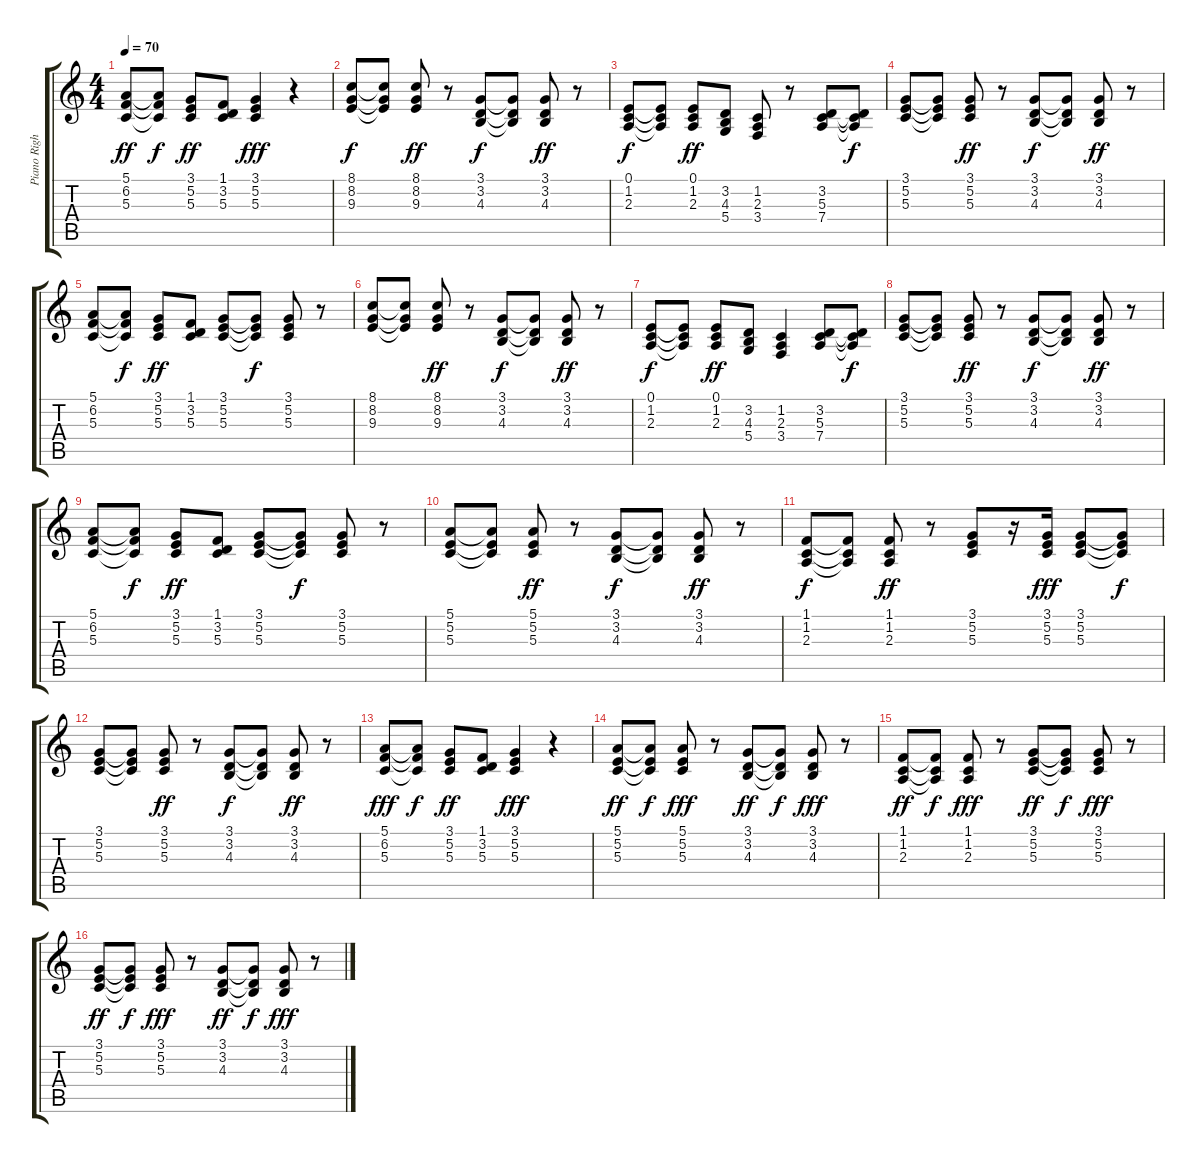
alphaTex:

\track ("Piano Right (Paul)" "Piano Righ") {instrument brightacousticpiano}
\staff {score tabs}
\tuning (E4 B3 G3 D3 A2 E2) {hide}
\ts (4 4)
\tempo 70
\clef g2
\ks c
(5.1 6.2 5.3).8{dy ff} (5.1{t} 6.2{t} 5.3{t}).8{dy f} (3.1 5.2 5.3).8{dy ff} (1.1 3.2 5.3).8 (3.1 5.2 5.3).4{dy fff} r.4 |
(8.1 8.2 9.3).8{dy f} (8.1{t} 8.2{t} 9.3{t}).8 (8.1 8.2 9.3).8{dy ff} r.8 (3.1 3.2 4.3).8{dy f} (3.1{t} 3.2{t} 4.3{t}).8 (3.1 3.2 4.3).8{dy ff} r.8 |
(0.1 1.2 2.3).8{dy f} (0.1{t} 1.2{t} 2.3{t}).8 (0.1 1.2 2.3).8{dy ff} (3.2 4.3 5.4).8 (1.2 2.3 3.4).8 r.8 (3.2 5.3 7.4).8 (3.2{t} 5.3{t} 7.4{t}).8{dy f} |
(3.1 5.2 5.3).8 (3.1{t} 5.2{t} 5.3{t}).8 (3.1 5.2 5.3).8{dy ff} r.8 (3.1 3.2 4.3).8{dy f} (3.1{t} 3.2{t} 4.3{t}).8 (3.1 3.2 4.3).8{dy ff} r.8 |
(5.1 6.2 5.3).8 (5.1{t} 6.2{t} 5.3{t}).8{dy f} (3.1 5.2 5.3).8{dy ff} (1.1 3.2 5.3).8 (3.1 5.2 5.3).8 (3.1{t} 5.2{t} 5.3{t}).8{dy f} (3.1 5.2 5.3).8 r.8 |
(8.1 8.2 9.3).8 (8.1{t} 8.2{t} 9.3{t}).8 (8.1 8.2 9.3).8{dy ff} r.8 (3.1 3.2 4.3).8{dy f} (3.1{t} 3.2{t} 4.3{t}).8 (3.1 3.2 4.3).8{dy ff} r.8 |
(0.1 1.2 2.3).8{dy f} (0.1{t} 1.2{t} 2.3{t}).8 (0.1 1.2 2.3).8{dy ff} (3.2 4.3 5.4).8 (1.2 2.3 3.4).4 (3.2 5.3 7.4).8 (3.2{t} 5.3{t} 7.4{t}).8{dy f} |
(3.1 5.2 5.3).8 (3.1{t} 5.2{t} 5.3{t}).8 (3.1 5.2 5.3).8{dy ff} r.8 (3.1 3.2 4.3).8{dy f} (3.1{t} 3.2{t} 4.3{t}).8 (3.1 3.2 4.3).8{dy ff} r.8 |
(5.1 6.2 5.3).8 (5.1{t} 6.2{t} 5.3{t}).8{dy f} (3.1 5.2 5.3).8{dy ff} (1.1 3.2 5.3).8 (3.1 5.2 5.3).8 (3.1{t} 5.2{t} 5.3{t}).8{dy f} (3.1 5.2 5.3).8 r.8 |
(5.1 5.2 5.3).8 (5.1{t} 5.2{t} 5.3{t}).8 (5.1 5.2 5.3).8{dy ff} r.8 (3.1 3.2 4.3).8{dy f} (3.1{t} 3.2{t} 4.3{t}).8 (3.1 3.2 4.3).8{dy ff} r.8 |
(1.1 1.2 2.3).8{dy f} (1.1{t} 1.2{t} 2.3{t}).8 (1.1 1.2 2.3).8{dy ff} r.8 (3.1 5.2 5.3).8 r.16 (3.1 5.2 5.3).16{dy fff} (3.1 5.2 5.3).8 (3.1{t} 5.2{t} 5.3{t}).8{dy f} |
(3.1 5.2 5.3).8 (3.1{t} 5.2{t} 5.3{t}).8 (3.1 5.2 5.3).8{dy ff} r.8 (3.1 3.2 4.3).8{dy f} (3.1{t} 3.2{t} 4.3{t}).8 (3.1 3.2 4.3).8{dy ff} r.8 |
(5.1 6.2 5.3).8{dy fff} (5.1{t} 6.2{t} 5.3{t}).8{dy f} (3.1 5.2 5.3).8{dy ff} (1.1 3.2 5.3).8 (3.1 5.2 5.3).4{dy fff} r.4 |
(5.1 5.2 5.3).8{dy ff} (5.1{t} 5.2{t} 5.3{t}).8{dy f} (5.1 5.2 5.3).8{dy fff} r.8 (3.1 3.2 4.3).8{dy ff} (3.1{t} 3.2{t} 4.3{t}).8{dy f} (3.1 3.2 4.3).8{dy fff} r.8 |
(1.1 1.2 2.3).8{dy ff} (1.1{t} 1.2{t} 2.3{t}).8{dy f} (1.1 1.2 2.3).8{dy fff} r.8 (3.1 5.2 5.3).8{dy ff} (3.1{t} 5.2{t} 5.3{t}).8{dy f} (3.1 5.2 5.3).8{dy fff} r.8 |
(3.1 5.2 5.3).8{dy ff} (3.1{t} 5.2{t} 5.3{t}).8{dy f} (3.1 5.2 5.3).8{dy fff} r.8 (3.1 3.2 4.3).8{dy ff} (3.1{t} 3.2{t} 4.3{t}).8{dy f} (3.1 3.2 4.3).8{dy fff} r.8
